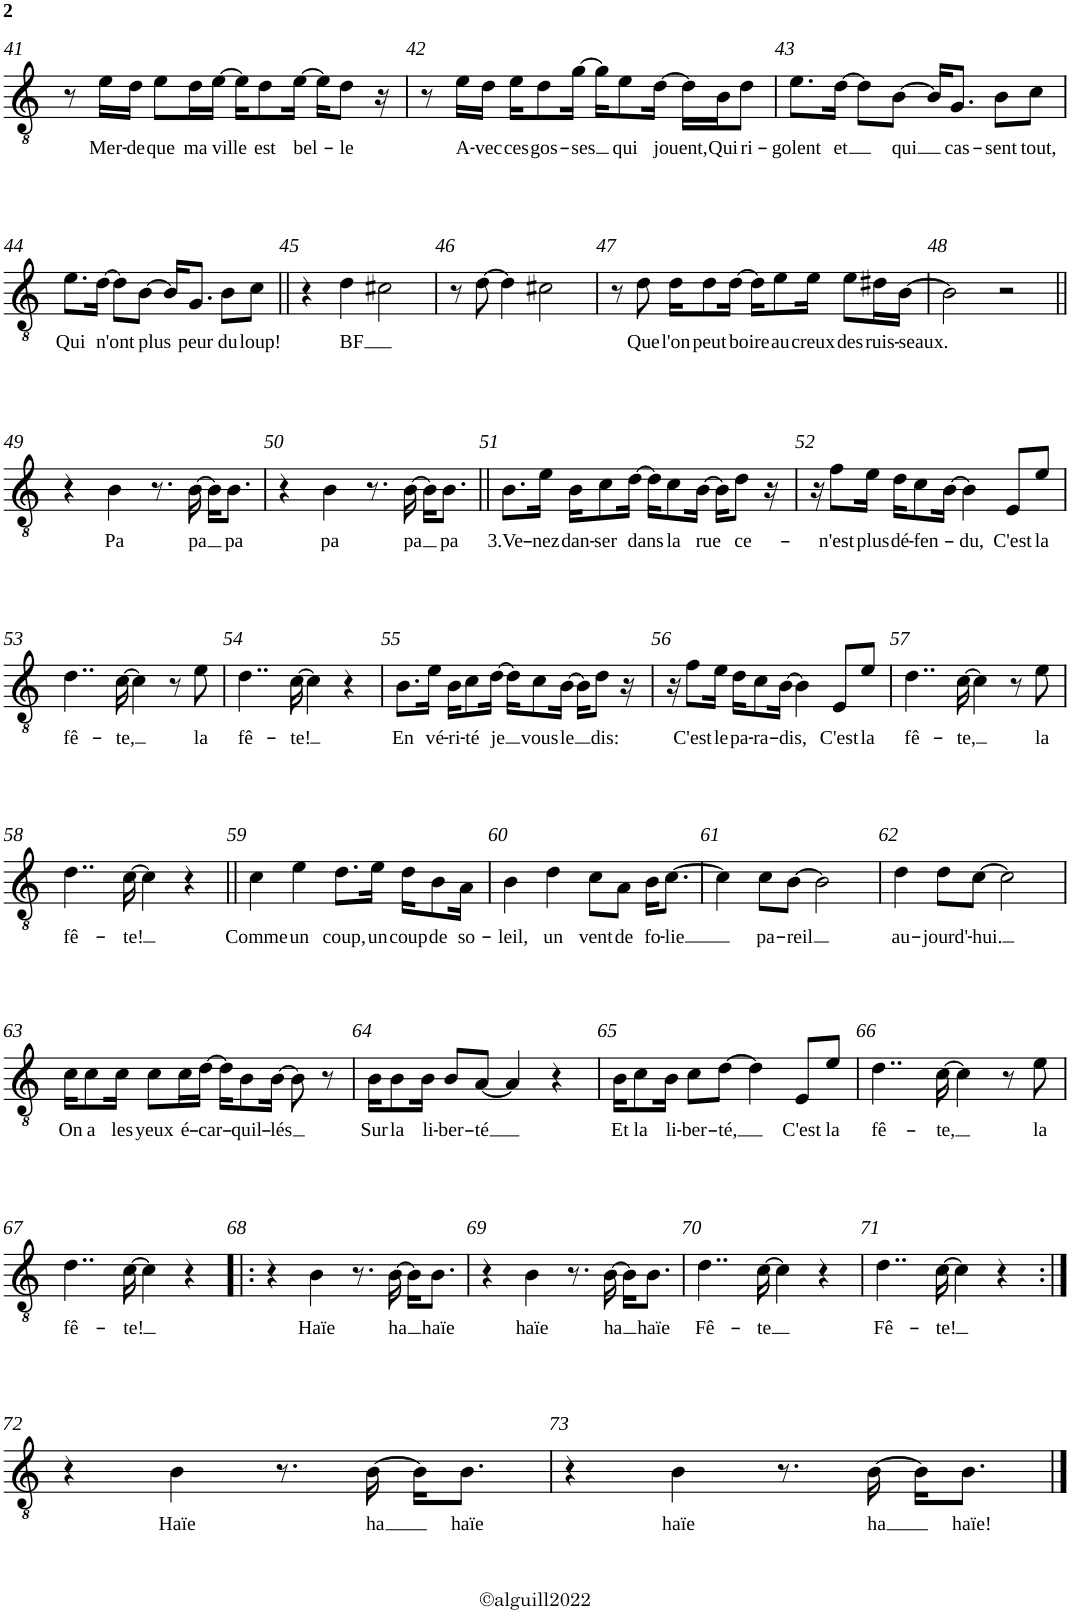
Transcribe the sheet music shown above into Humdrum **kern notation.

**kern	**text
*part1	*part1
*staff1	*staff1
*I"Piccolo	*
*I'Picc.	*
!!LO:PB:g=z
*clefGv2	*
*Trd-7c-12	*
*k[]	*
*M4/4	*
=41	=41
8r	.
!	!LO:LY:b
16e\LL	Mer-
!	!LO:LY:b
16d\JJ	-de
!	!LO:LY:b
8e\L	que
!	!LO:LY:b
16d\L	ma
!	!LO:LY:b
[16e\JJ	ville
16e\KL]	.
!	!LO:LY:b
8d\	est
!	!LO:LY:b
[16e\Jk	bel-
16e\KL]	.
!	!LO:LY:b
8d\J	-le
16r	.
=42	=42
8r	.
!	!LO:LY:b
16e\LL	A-
!	!LO:LY:b
16d\JJ	-vec
!	!LO:LY:b
16e\KL	ces
!	!LO:LY:b
8d\	gos-
!	!LO:LY:b
[16g\Jk	-ses
16g\KL]	.
!	!LO:LY:b
8e\	qui
!	!LO:LY:b
[16d\Jk	jouent,
16d\LL]	.
!	!LO:LY:b
16B\J	Qui
!	!LO:LY:b
8d\J	ri-
=43	=43
!	!LO:LY:b
8.e\L	-golent
!	!LO:LY:b
[16d\Jk	et
8d\L]	.
!	!LO:LY:b
[8B\J	qui
16B/KL]	.
!	!LO:LY:b
8.G/J	cas-
!	!LO:LY:b
8B\L	-sent
!	!LO:LY:b
8c\J	tout,
!!LO:LB:g=z
=44	=44
!	!LO:LY:b
8.e\L	Qui
!	!LO:LY:b
[16d\Jk	n'ont
8d\L]	.
!	!LO:LY:b
[8B\J	plus
16B/KL]	.
!	!LO:LY:b
8.G/J	peur
!	!LO:LY:b
8B\L	du
!	!LO:LY:b
8c\J	loup!
=45||	=45||
4r	.
!	!LO:LY:b
4d\	BF
2c#X\	.
=46	=46
8r	.
[8d\	.
4d\]	.
2c#X\	.
=47	=47
8r	.
!	!LO:LY:b
8d\	Que
!	!LO:LY:b
16d\KL	l'on
!	!LO:LY:b
8d\	peut
!	!LO:LY:b
[16d\Jk	boire
16d\KL]	.
!	!LO:LY:b
8e\	au
!	!LO:LY:b
16e\Jk	creux
!	!LO:LY:b
8e\L	des
!	!LO:LY:b
16d#X\L	ruis-
!	!LO:LY:b
[16B\JJ	-seaux.
=48	=48
2B\]	.
2r	.
!!LO:LB:g=z
=49||	=49||
4r	.
!	!LO:LY:b
4B\	Pa
8.r	.
!	!LO:LY:b
[16B\	pa
16B\KL]	.
!	!LO:LY:b
8.B\J	pa
=50	=50
4r	.
!	!LO:LY:b
4B\	pa
8.r	.
!	!LO:LY:b
[16B\	pa
16B\KL]	.
!	!LO:LY:b
8.B\J	pa
=51||	=51||
!	!LO:LY:b
8.B\L	3.Ve-
!	!LO:LY:b
16e\Jk	-nez
!	!LO:LY:b
16B\KL	dan-
!	!LO:LY:b
8c\	-ser
!	!LO:LY:b
[16d\Jk	dans
16d\KL]	.
!	!LO:LY:b
8c\	la
!	!LO:LY:b
[16B\Jk	rue
16B\KL]	.
!	!LO:LY:b
8d\J	ce-
16r	.
=52	=52
16r	.
!	!LO:LY:b
8f\L	-n'est
!	!LO:LY:b
16e\Jk	plus
!	!LO:LY:b
16d\KL	dé-
!	!LO:LY:b
8c\	-fen-
[16B\Jk	.
!	!LO:LY:b
4B\]	-du,
!	!LO:LY:b
8E/L	C'est
!	!LO:LY:b
8e/J	la
!!LO:LB:g=z
=53	=53
!	!LO:LY:b
4..d\	fê-
!	!LO:LY:b
[16c\	-te,
4c\]	.
8r	.
!	!LO:LY:b
8e\	la
=54	=54
!	!LO:LY:b
4..d\	fê-
!	!LO:LY:b
[16c\	-te!
4c\]	.
4r	.
=55	=55
!	!LO:LY:b
8.B\L	En
!	!LO:LY:b
16e\Jk	vé-
!	!LO:LY:b
16B\KL	-ri-
!	!LO:LY:b
8c\	-té
!	!LO:LY:b
[16d\Jk	je
16d\KL]	.
!	!LO:LY:b
8c\	vous
!	!LO:LY:b
[16B\Jk	le
16B\KL]	.
!	!LO:LY:b
8d\J	dis:
16r	.
=56	=56
16r	.
!	!LO:LY:b
8f\L	C'est
!	!LO:LY:b
16e\Jk	le
!	!LO:LY:b
16d\KL	pa-
!	!LO:LY:b
8c\	-ra-
!	!LO:LY:b
[16B\Jk	-dis,
4B\]	.
!	!LO:LY:b
8E/L	C'est
!	!LO:LY:b
8e/J	la
=57	=57
!	!LO:LY:b
4..d\	fê-
!	!LO:LY:b
[16c\	-te,
4c\]	.
8r	.
!	!LO:LY:b
8e\	la
!!LO:LB:g=z
=58	=58
!	!LO:LY:b
4..d\	fê-
!	!LO:LY:b
[16c\	-te!
4c\]	.
4r	.
=59||	=59||
!	!LO:LY:b
4c\	Comme
!	!LO:LY:b
4e\	un
!	!LO:LY:b
8.d\L	coup,
!	!LO:LY:b
16e\Jk	un
!	!LO:LY:b
16d\KL	coup
!	!LO:LY:b
8B\	de
!	!LO:LY:b
16A\Jk	so-
=60	=60
!	!LO:LY:b
4B\	-leil,
!	!LO:LY:b
4d\	un
!	!LO:LY:b
8c\L	vent
!	!LO:LY:b
8A\J	de
!	!LO:LY:b
16B\KL	fo-
!	!LO:LY:b
[8.c\J	-lie
=61	=61
4c\]	.
!	!LO:LY:b
8c\L	pa-
!	!LO:LY:b
[8B\J	-reil
2B\]	.
=62	=62
!	!LO:LY:b
4d\	au-
!	!LO:LY:b
8d\L	-jourd'-
!	!LO:LY:b
[8c\J	-hui.
2c\]	.
!!LO:LB:g=z
=63	=63
!	!LO:LY:b
16c\KL	On
!	!LO:LY:b
8c\	a
!	!LO:LY:b
16c\Jk	les
!	!LO:LY:b
8c\L	yeux
!	!LO:LY:b
16c\L	é-
!	!LO:LY:b
[16d\JJ	-car-
16d\KL]	.
!	!LO:LY:b
8B\	-quil-
!	!LO:LY:b
[16B\Jk	-lés
8B\]	.
8r	.
=64	=64
!	!LO:LY:b
16B\KL	Sur
!	!LO:LY:b
8B\	la
!	!LO:LY:b
16B\Jk	li-
!	!LO:LY:b
8B/L	-ber-
!	!LO:LY:b
[8A/J	-té
4A/]	.
4r	.
=65	=65
!	!LO:LY:b
16B\KL	Et
!	!LO:LY:b
8c\	la
!	!LO:LY:b
16B\Jk	li-
!	!LO:LY:b
8c\L	-ber-
!	!LO:LY:b
[8d\J	-té,
4d\]	.
!	!LO:LY:b
8E/L	C'est
!	!LO:LY:b
8e/J	la
=66	=66
!	!LO:LY:b
4..d\	fê-
!	!LO:LY:b
[16c\	-te,
4c\]	.
8r	.
!	!LO:LY:b
8e\	la
!!LO:LB:g=z
=67	=67
!	!LO:LY:b
4..d\	fê-
!	!LO:LY:b
[16c\	-te!
4c\]	.
4r	.
=68!|:	=68!|:
4r	.
!	!LO:LY:b
4B\	Haïe
8.r	.
!	!LO:LY:b
[16B\	ha
16B\KL]	.
!	!LO:LY:b
8.B\J	haïe
=69	=69
4r	.
!	!LO:LY:b
4B\	haïe
8.r	.
!	!LO:LY:b
[16B\	ha
16B\KL]	.
!	!LO:LY:b
8.B\J	haïe
=70	=70
!	!LO:LY:b
4..d\	Fê-
!	!LO:LY:b
[16c\	-te
4c\]	.
4r	.
=71	=71
!	!LO:LY:b
4..d\	Fê-
!	!LO:LY:b
[16c\	-te!
4c\]	.
4r	.
!!LO:LB:g=z
=72:|!	=72:|!
4r	.
!	!LO:LY:b
4B\	Haïe
8.r	.
!	!LO:LY:b
[16B\	ha
16B\KL]	.
!	!LO:LY:b
8.B\J	haïe
=73	=73
4r	.
!	!LO:LY:b
4B\	haïe
8.r	.
!	!LO:LY:b
[16B\	ha
16B\KL]	.
!	!LO:LY:b
8.B\J	haïe!
==	==
*-	*-
